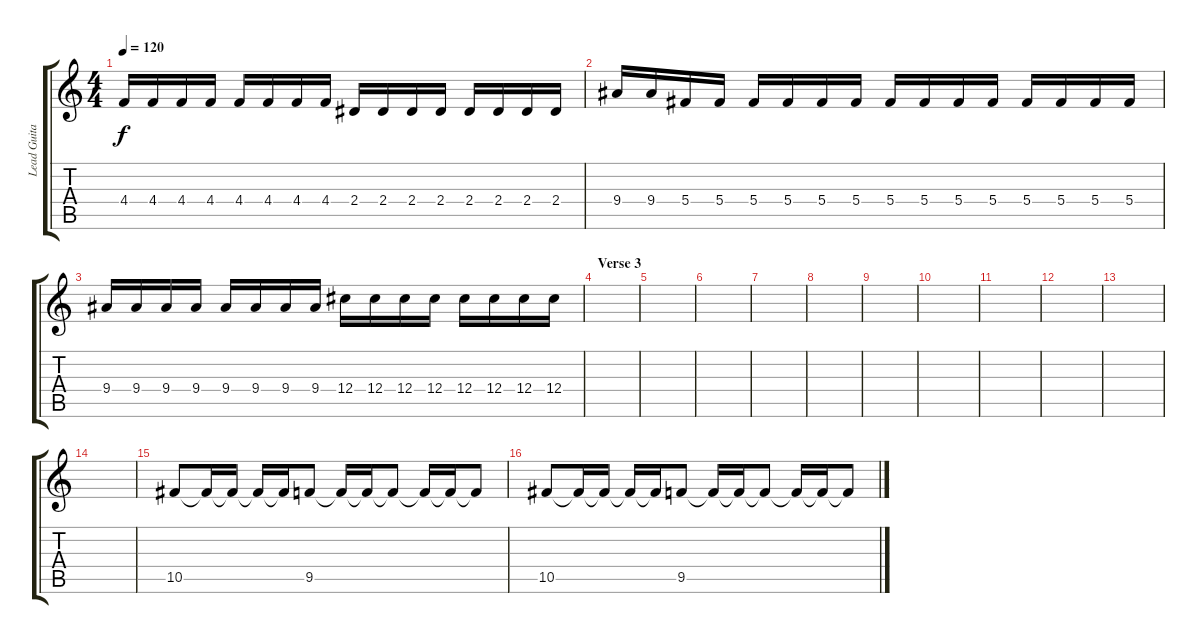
\track ("Lead Guitar II" "Lead Guita") {instrument distortionguitar}
\staff {score tabs}
\tuning (Eb4 Bb3 Gb3 Db3 Ab2 Eb2) {hide}
\ts (4 4)
\tempo 120
\clef g2
\ks c
4.4.16{dy f} 4.4.16 4.4.16 4.4.16 4.4.16 4.4.16 4.4.16 4.4.16 2.4.16 2.4.16 2.4.16 2.4.16 2.4.16 2.4.16 2.4.16 2.4.16 |
9.4.16 9.4.16 5.4.16 5.4.16 5.4.16 5.4.16 5.4.16 5.4.16 5.4.16 5.4.16 5.4.16 5.4.16 5.4.16 5.4.16 5.4.16 5.4.16 |
9.4.16 9.4.16 9.4.16 9.4.16 9.4.16 9.4.16 9.4.16 9.4.16 12.4.16 12.4.16 12.4.16 12.4.16 12.4.16 12.4.16 12.4.16 12.4.16 |
\section ("" "Verse 3")
|
|
|
|
|
|
|
|
|
|
|
10.5.8 10.5{t}.16 10.5{t}.16 10.5{t}.16 10.5{t}.16 9.5.8 9.5{t}.16 9.5{t}.16 9.5{t}.8 9.5{t}.16 9.5{t}.16 9.5{t}.8 |
10.5.8 10.5{t}.16 10.5{t}.16 10.5{t}.16 10.5{t}.16 9.5.8 9.5{t}.16 9.5{t}.16 9.5{t}.8 9.5{t}.16 9.5{t}.16 9.5{t}.8
